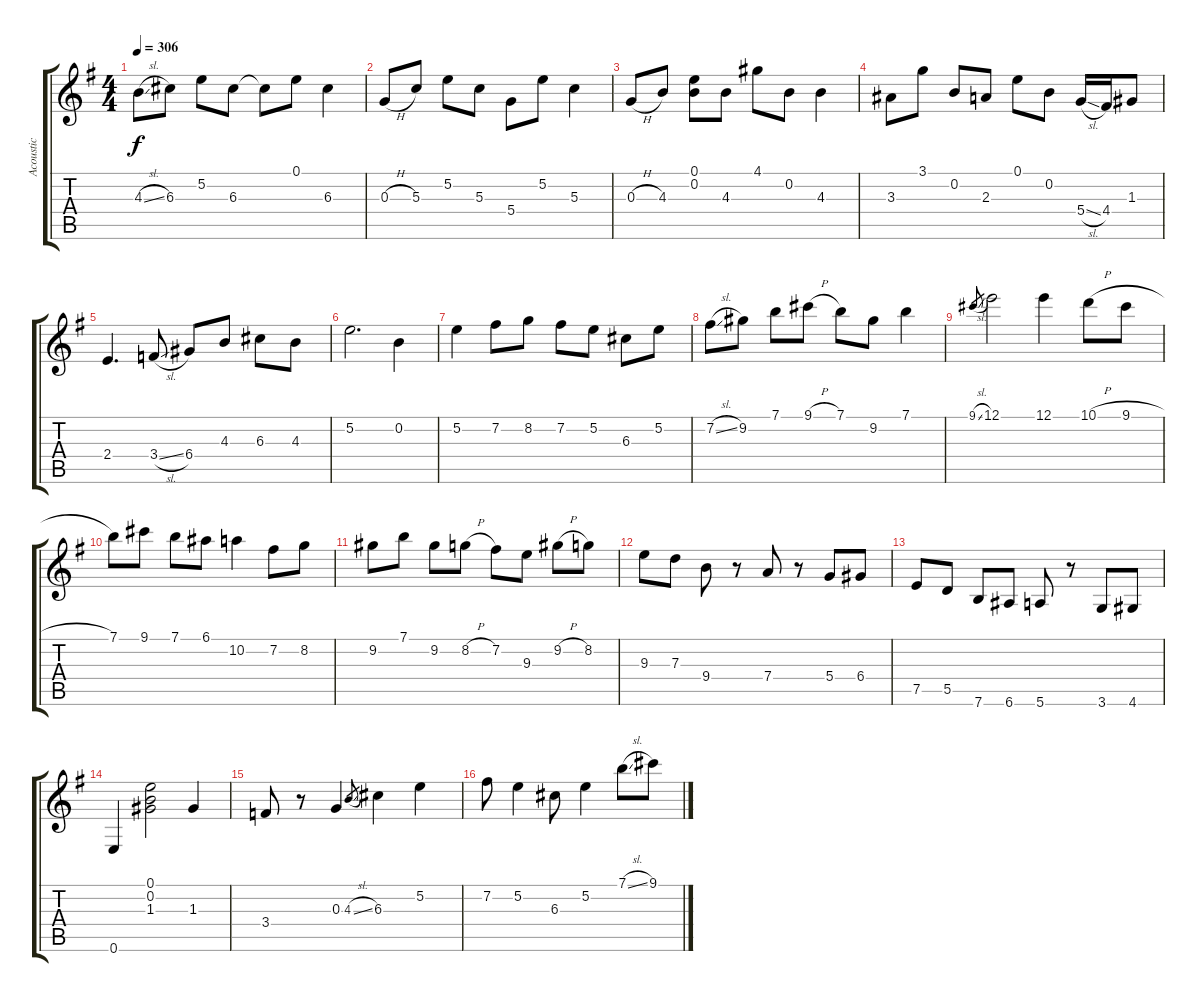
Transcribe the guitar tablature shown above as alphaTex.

\track ("Acoustic" "Acoustic") {instrument acousticguitarsteel}
\staff {score tabs}
\tuning (E4 B3 G3 D3 A2 E2) {hide}
\ts (4 4)
\tempo 306
\clef g2
\ks g
4.3{sl}.8{dy f} 6.3.8 5.2.8 6.3.8 6.3{t}.8 0.1.8 6.3.4 |
0.3{h}.8 5.3.8 5.2.8 5.3.8 5.4.8 5.2.8 5.3.4 |
0.3{h}.8 4.3.8 (0.1 0.2).8 4.3.8 4.1.8 0.2.8 4.3.4 |
3.3.8 3.1.8 0.2.8 2.3.8 0.1.8 0.2.8 5.4{sl}.16 4.4.16 1.3.8 |
2.4.4{d} 3.4{sl}.8 6.4.8 4.3.8 6.3.8 4.3.8 |
5.2.2{d} 0.2.4 |
5.2.4 7.2.8 8.2.8 7.2.8 5.2.8 6.3.8 5.2.8 |
7.2{sl}.8 9.2.8 7.1.8 9.1{h}.8 7.1.8 9.2.8 7.1.4 |
9.1{sl}.8{gr} 12.1.2 12.1.4 10.1{h}.8 9.1{h}.8 |
7.1.8 9.1.8 7.1.8 6.1.8 10.2.4 7.2.8 8.2.8 |
9.2.8 7.1.8 9.2.8 8.2{h}.8 7.2.8 9.3.8 9.2{h}.8 8.2.8 |
9.3.8 7.3.8 9.4.8 r.8 7.4.8 r.8 5.4.8 6.4.8 |
7.5.8 5.5.8 7.6.8 6.6.8 5.6.8 r.8 3.6.8 4.6.8 |
0.6.4 (0.1 0.2 1.3).2 1.3.4 |
3.4.8 r.8 0.3.4 4.3{sl}.8{gr} 6.3.4 5.2.4 |
7.2.8 5.2.4 6.3.8 5.2.4 7.1{sl}.8 9.1.8
